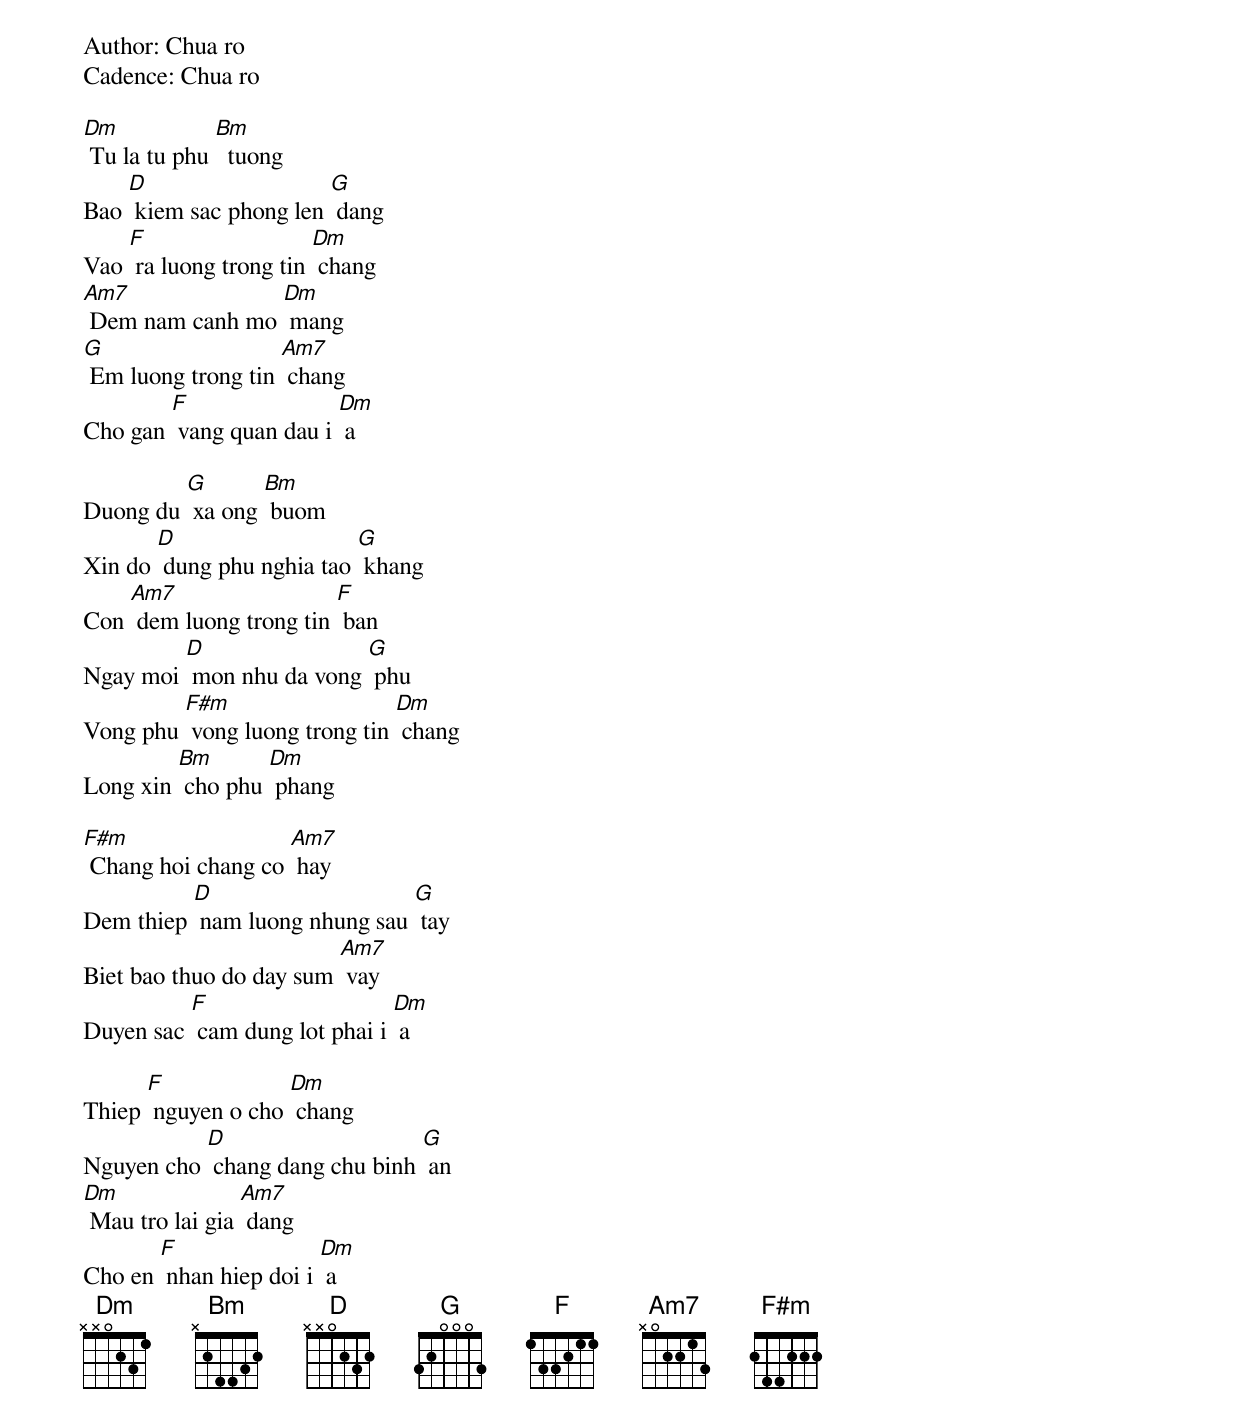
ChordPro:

Author: Chua ro
Cadence: Chua ro

[Dm] Tu la tu phu [Bm]  tuong
Bao [D] kiem sac phong len [G] dang
Vao [F] ra luong trong tin [Dm] chang
[Am7] Dem nam canh mo [Dm] mang
[G] Em luong trong tin [Am7] chang
Cho gan [F] vang quan dau i [Dm] a

Duong du [G] xa ong [Bm] buom
Xin do [D] dung phu nghia tao [G] khang
Con [Am7] dem luong trong tin [F] ban
Ngay moi [D] mon nhu da vong [G] phu
Vong phu [F#m] vong luong trong tin [Dm] chang
Long xin [Bm] cho phu [Dm] phang

[F#m] Chang hoi chang co [Am7] hay
Dem thiep [D] nam luong nhung sau [G] tay
Biet bao thuo do day sum [Am7] vay
Duyen sac [F] cam dung lot phai i [Dm] a

Thiep [F] nguyen o cho [Dm] chang
Nguyen cho [D] chang dang chu binh [G] an
[Dm] Mau tro lai gia [Am7] dang
Cho en [F] nhan hiep doi i [Dm] a
